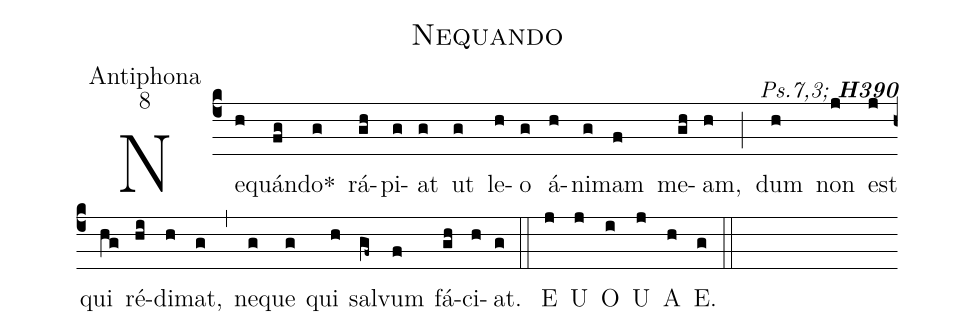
name:Nequando;
office-part:Antiphona;
mode:8;
commentary: {\itshape\mdseries Ps.7,3;\/}  {\bfseries H390};
%%
(c4) Ne(h)quán(fg)do<sp>*</sp>(g) rá(gh)pi(g)at(g) ut(g) le(h)o(g) á(h)ni(g)mam(f) me(gh)am,(h) (;)
dum(h) non(j) est(j) qui(hg) ré(hi)di(h)mat,(g) (,)
ne(g)que(g) qui(h) sal(gf~)vum(f) fá(gh)ci(h)at.(g) (::)
<eu> E(j) U(j) O(i) U(j) A(h) E.(g) </eu> (::)
